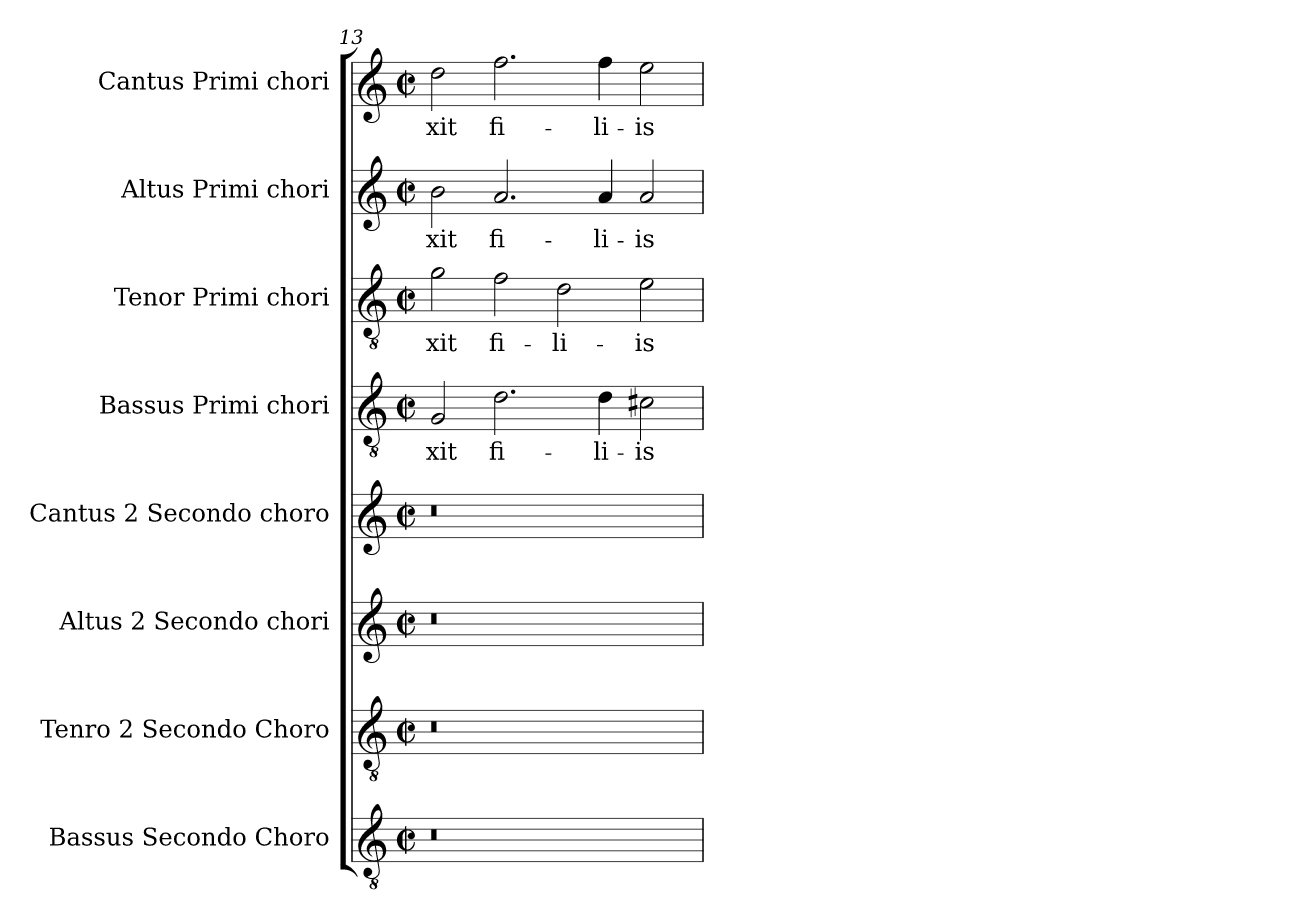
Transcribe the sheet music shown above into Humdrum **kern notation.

**kern	**kern	**kern	**kern	**kern	**text	**kern	**text	**kern	**text	**kern	**text
*part8	*part7	*part6	*part5	*part4	*part4	*part3	*part3	*part2	*part2	*part1	*part1
*staff8	*staff7	*staff6	*staff5	*staff4	*staff4	*staff3	*staff3	*staff2	*staff2	*staff1	*staff1
*I"Bassus  Secondo Choro	*I"Tenro 2  Secondo Choro	*I"Altus 2  Secondo chori	*I"Cantus 2  Secondo choro	*I"Bassus  Primi chori	*	*I"Tenor  Primi chori	*	*I"Altus  Primi chori	*	*I"Cantus  Primi chori	*
*I'Ch	*I'Ch	*I'Ch	*I'Ch	*I'Ch	*	*I'Ch	*	*I'Ch	*	*I'Ch	*
*clefGv2	*clefGv2	*clefG2	*clefG2	*clefGv2	*	*clefGv2	*	*clefG2	*	*clefG2	*
*M2/2	*M2/2	*M2/2	*M2/2	*M2/2	*	*M2/2	*	*M2/2	*	*M2/2	*
*met(c|)	*met(c|)	*met(c|)	*met(c|)	*met(c|)	*	*met(c|)	*	*met(c|)	*	*met(c|)	*
=13	=13	=13	=13	=13	=13	=13	=13	=13	=13	=13	=13
!	!	!	!	!	!LO:LY:b:cj	!	!LO:LY:b:cj	!	!LO:LY:b:cj	!	!LO:LY:b:cj
0r	0r	0r	0r	2G/	-xit	2g\	-xit	2b\	-xit	2dd\	-xit
!	!	!	!	!	!LO:LY:b:cj	!	!LO:LY:b:cj	!	!LO:LY:b:cj	!	!LO:LY:b:cj
.	.	.	.	2.d\	fi-	2f\	fi-	2.a/	fi-	2.ff\	fi-
!	!	!	!	!	!	!	!LO:LY:b:cj	!	!	!	!
.	.	.	.	.	.	2d\	-li-	.	.	.	.
!	!	!	!	!	!LO:LY:b:cj	!	!	!	!LO:LY:b:cj	!	!LO:LY:b:cj
.	.	.	.	4d\	-li-	.	.	4a/	-li-	4ff\	-li-
!	!	!	!	!	!LO:LY:b:cj	!	!LO:LY:b:cj	!	!LO:LY:b:cj	!	!LO:LY:b:cj
.	.	.	.	2c#X\	-is	2e\	-is	2a/	-is	2ee\	-is
=	=	=	=	=	=	=	=	=	=	=	=
*-	*-	*-	*-	*-	*-	*-	*-	*-	*-	*-	*-
